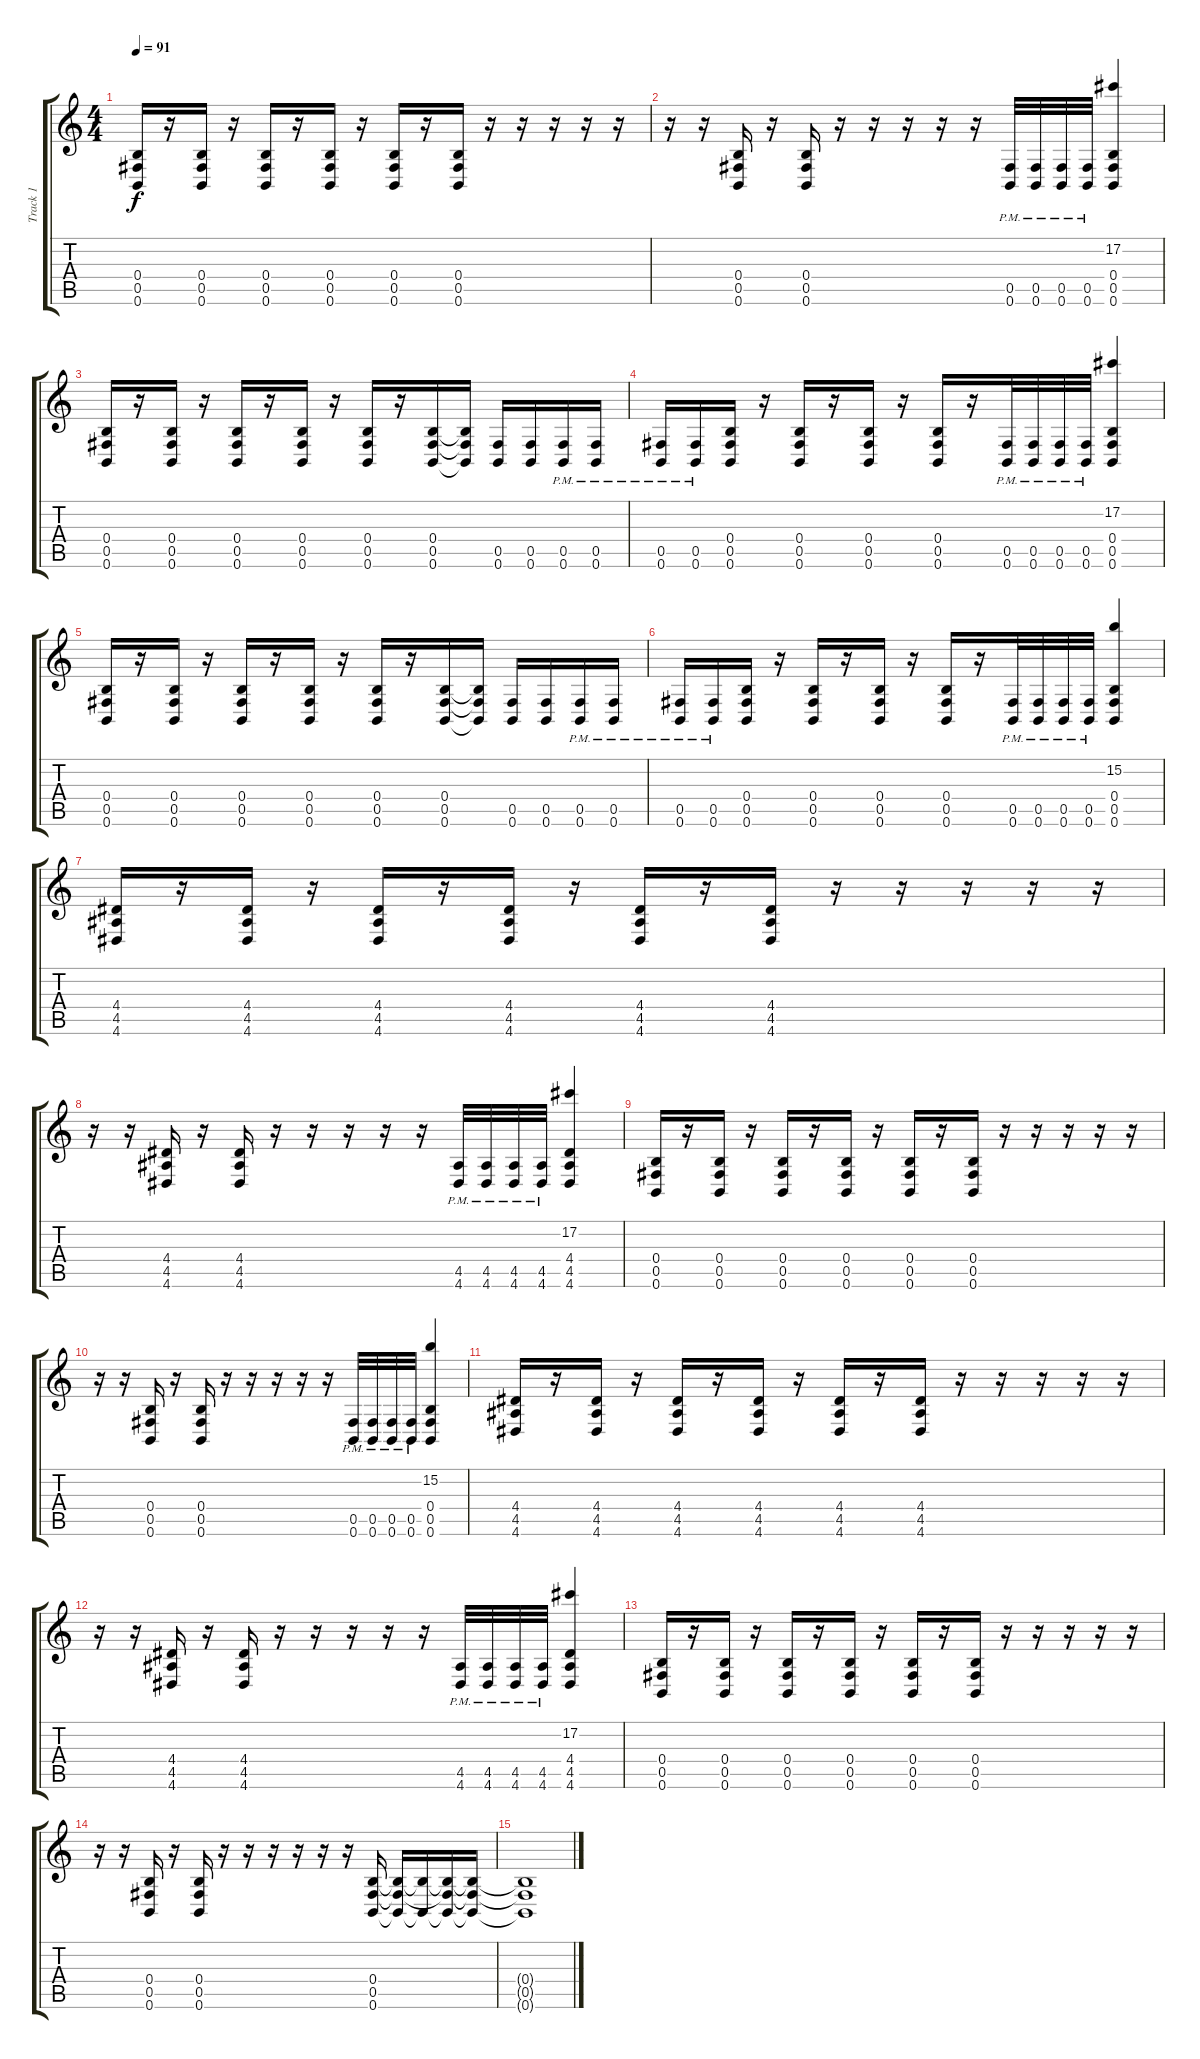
\track ("Track 1" "Track 1") {instrument distortionguitar}
\staff {score tabs}
\tuning (Db4 Ab3 E3 B2 Gb2 B1) {hide}
\ts (4 4)
\tempo 91
\clef g2
\ks c
(0.4 0.5 0.6).16{dy f} r.16 (0.4 0.5 0.6).16 r.16 (0.4 0.5 0.6).16 r.16 (0.4 0.5 0.6).16 r.16 (0.4 0.5 0.6).16 r.16 (0.4 0.5 0.6).16 r.16 r.16 r.16 r.16 r.16 |
r.16 r.16 (0.4 0.5 0.6).16 r.16 (0.4 0.5 0.6).16 r.16 r.16 r.16 r.16 r.16 (0.5{pm} 0.6{pm}).32 (0.5{pm} 0.6{pm}).32 (0.5{pm} 0.6{pm}).32 (0.5{pm} 0.6{pm}).32 (17.2 0.4 0.5 0.6).4 |
(0.4 0.5 0.6).16 r.16 (0.4 0.5 0.6).16 r.16 (0.4 0.5 0.6).16 r.16 (0.4 0.5 0.6).16 r.16 (0.4 0.5 0.6).16 r.16 (0.4 0.5 0.6).16 (0.4{t} 0.5{t} 0.6{t}).16 (0.5 0.6).16 (0.5 0.6).16 (0.5{pm} 0.6{pm}).16 (0.5{pm} 0.6{pm}).16 |
(0.5{pm} 0.6{pm}).16 (0.5{pm} 0.6{pm}).16 (0.4 0.5 0.6).16 r.16 (0.4 0.5 0.6).16 r.16 (0.4 0.5 0.6).16 r.16 (0.4 0.5 0.6).16 r.16 (0.5{pm} 0.6{pm}).32 (0.5{pm} 0.6{pm}).32 (0.5{pm} 0.6{pm}).32 (0.5{pm} 0.6{pm}).32 (17.2 0.4 0.5 0.6).4 |
(0.4 0.5 0.6).16 r.16 (0.4 0.5 0.6).16 r.16 (0.4 0.5 0.6).16 r.16 (0.4 0.5 0.6).16 r.16 (0.4 0.5 0.6).16 r.16 (0.4 0.5 0.6).16 (0.4{t} 0.5{t} 0.6{t}).16 (0.5 0.6).16 (0.5 0.6).16 (0.5{pm} 0.6{pm}).16 (0.5{pm} 0.6{pm}).16 |
(0.5{pm} 0.6{pm}).16 (0.5{pm} 0.6{pm}).16 (0.4 0.5 0.6).16 r.16 (0.4 0.5 0.6).16 r.16 (0.4 0.5 0.6).16 r.16 (0.4 0.5 0.6).16 r.16 (0.5{pm} 0.6{pm}).32 (0.5{pm} 0.6{pm}).32 (0.5{pm} 0.6{pm}).32 (0.5{pm} 0.6{pm}).32 (15.2 0.4 0.5 0.6).4 |
(4.4 4.5 4.6).16 r.16 (4.4 4.5 4.6).16 r.16 (4.4 4.5 4.6).16 r.16 (4.4 4.5 4.6).16 r.16 (4.4 4.5 4.6).16 r.16 (4.4 4.5 4.6).16 r.16 r.16 r.16 r.16 r.16 |
r.16 r.16 (4.4 4.5 4.6).16 r.16 (4.4 4.5 4.6).16 r.16 r.16 r.16 r.16 r.16 (4.5{pm} 4.6{pm}).32 (4.5{pm} 4.6{pm}).32 (4.5{pm} 4.6{pm}).32 (4.5{pm} 4.6{pm}).32 (17.2 4.4 4.5 4.6).4 |
(0.4 0.5 0.6).16 r.16 (0.4 0.5 0.6).16 r.16 (0.4 0.5 0.6).16 r.16 (0.4 0.5 0.6).16 r.16 (0.4 0.5 0.6).16 r.16 (0.4 0.5 0.6).16 r.16 r.16 r.16 r.16 r.16 |
r.16 r.16 (0.4 0.5 0.6).16 r.16 (0.4 0.5 0.6).16 r.16 r.16 r.16 r.16 r.16 (0.5{pm} 0.6{pm}).32 (0.5{pm} 0.6{pm}).32 (0.5{pm} 0.6{pm}).32 (0.5{pm} 0.6{pm}).32 (15.2 0.4 0.5 0.6).4 |
(4.4 4.5 4.6).16 r.16 (4.4 4.5 4.6).16 r.16 (4.4 4.5 4.6).16 r.16 (4.4 4.5 4.6).16 r.16 (4.4 4.5 4.6).16 r.16 (4.4 4.5 4.6).16 r.16 r.16 r.16 r.16 r.16 |
r.16 r.16 (4.4 4.5 4.6).16 r.16 (4.4 4.5 4.6).16 r.16 r.16 r.16 r.16 r.16 (4.5{pm} 4.6{pm}).32 (4.5{pm} 4.6{pm}).32 (4.5{pm} 4.6{pm}).32 (4.5{pm} 4.6{pm}).32 (17.2 4.4 4.5 4.6).4 |
(0.4 0.5 0.6).16 r.16 (0.4 0.5 0.6).16 r.16 (0.4 0.5 0.6).16 r.16 (0.4 0.5 0.6).16 r.16 (0.4 0.5 0.6).16 r.16 (0.4 0.5 0.6).16 r.16 r.16 r.16 r.16 r.16 |
r.16 r.16 (0.4 0.5 0.6).16 r.16 (0.4 0.5 0.6).16 r.16 r.16 r.16 r.16 r.16 r.16 (0.4 0.5 0.6).16 (0.4{t} 0.5{t} 0.6{t}).16 (0.4{t} 0.6{t}).16 (0.4{t} 0.5{t} 0.6{t}).16 (0.4{t} 0.5{t} 0.6{t}).16 |
(0.4{t} 0.5{t} 0.6{t}).1
